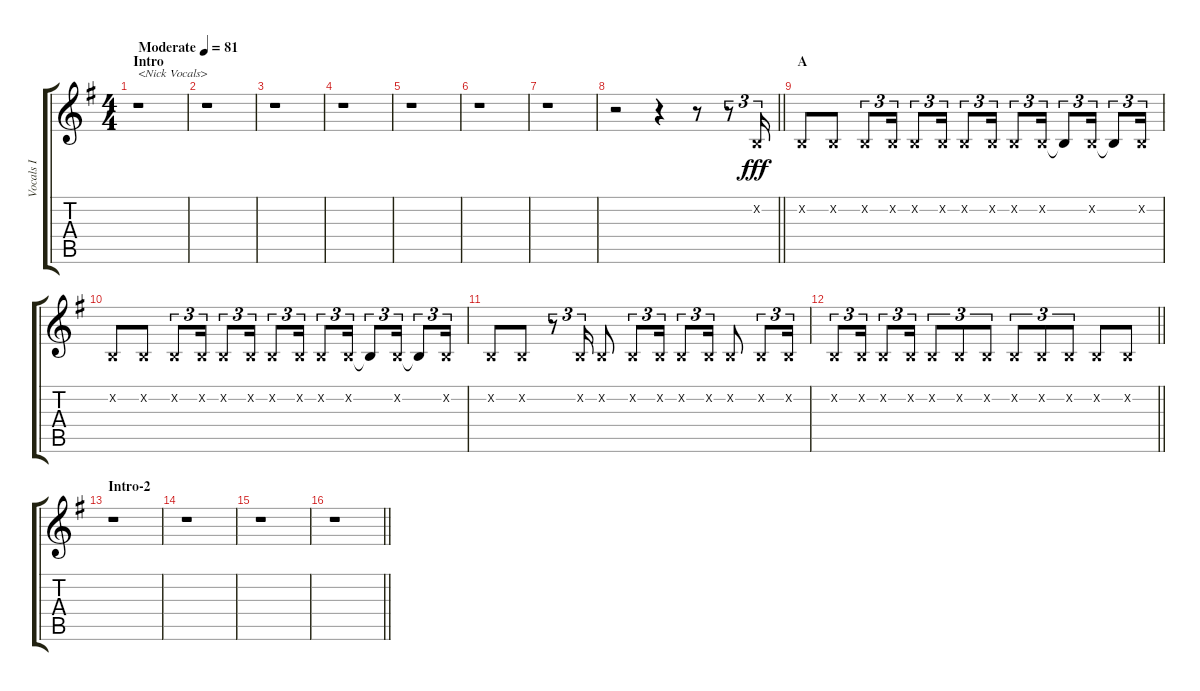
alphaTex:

\track ("Vocals I" "Vocals I") {instrument voiceoohs}
\staff {score tabs}
\tuning (E4 B3 G3 D3 A2 E2) {hide}
\ts (4 4)
\section ("" "Intro")
\tempo (81 "Moderate")
\clef g2
\ks g
r.1{txt "<Nick Vocals>" dy fff instrument voiceoohs} |
r.1 |
r.1 |
r.1 |
r.1 |
r.1 |
r.1 |
\barLineRight lightlight
r.2 r.4 r.8 r.8{tu (3 2)} 0.2{x}.16{tu (3 2)} |
\section ("" "A")
0.2{x}.8 0.2{x}.8 0.2{x}.8{tu (3 2)} 0.2{x}.16{tu (3 2)} 0.2{x}.8{tu (3 2)} 0.2{x}.16{tu (3 2)} 0.2{x}.8{tu (3 2)} 0.2{x}.16{tu (3 2)} 0.2{x}.8{tu (3 2)} 0.2{x}.16{tu (3 2)} 0.2{t}.8{tu (3 2)} 0.2{x}.16{tu (3 2)} 0.2{t}.8{tu (3 2)} 0.2{x}.16{tu (3 2)} |
0.2{x}.8 0.2{x}.8 0.2{x}.8{tu (3 2)} 0.2{x}.16{tu (3 2)} 0.2{x}.8{tu (3 2)} 0.2{x}.16{tu (3 2)} 0.2{x}.8{tu (3 2)} 0.2{x}.16{tu (3 2)} 0.2{x}.8{tu (3 2)} 0.2{x}.16{tu (3 2)} 0.2{t}.8{tu (3 2)} 0.2{x}.16{tu (3 2)} 0.2{t}.8{tu (3 2)} 0.2{x}.16{tu (3 2)} |
0.2{x}.8 0.2{x}.8 r.8{tu (3 2)} 0.2{x}.16{tu (3 2)} 0.2{x}.8 0.2{x}.8{tu (3 2)} 0.2{x}.16{tu (3 2)} 0.2{x}.8{tu (3 2)} 0.2{x}.16{tu (3 2)} 0.2{x}.8 0.2{x}.8{tu (3 2)} 0.2{x}.16{tu (3 2)} |
\barLineRight lightlight
0.2{x}.8{tu (3 2)} 0.2{x}.16{tu (3 2)} 0.2{x}.8{tu (3 2)} 0.2{x}.16{tu (3 2)} 0.2{x}.8{tu (3 2)} 0.2{x}.8{tu (3 2)} 0.2{x}.8{tu (3 2)} 0.2{x}.8{tu (3 2)} 0.2{x}.8{tu (3 2)} 0.2{x}.8{tu (3 2)} 0.2{x}.8 0.2{x}.8 |
\section ("" "Intro-2")
r.1 |
r.1 |
r.1 |
\barLineRight lightlight
r.1
